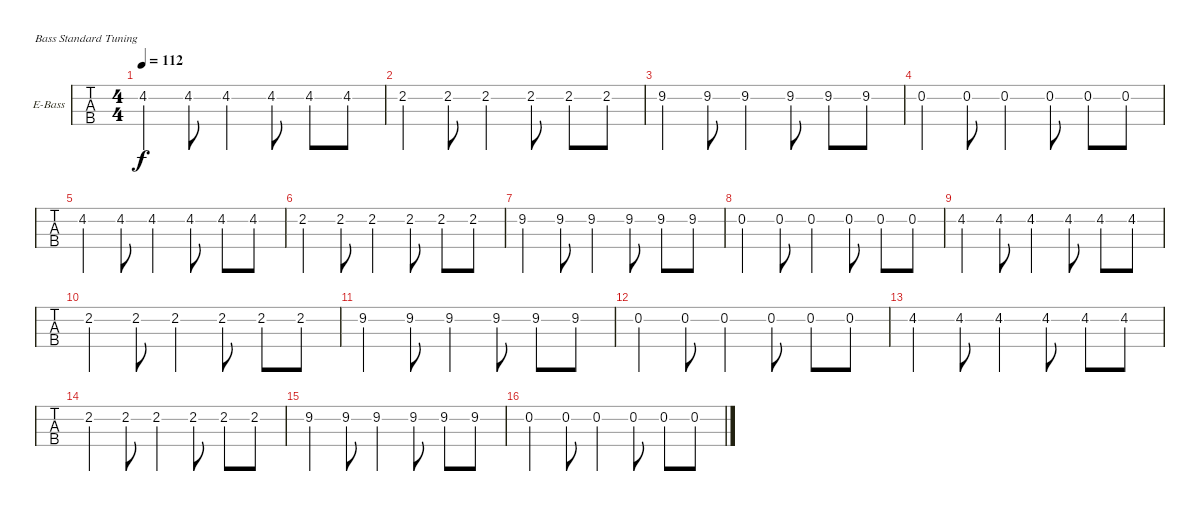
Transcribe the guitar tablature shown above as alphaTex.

\defaultSystemsLayout 4
\bracketExtendMode groupsimilarinstruments
\firstSystemTrackNameOrientation horizontal
\otherSystemsTrackNameOrientation horizontal
\track ("Electric Bass" "E-Bass") {instrument electricbassfinger}
\staff {tabs}
\tuning (G2 D2 A1 E1)
\ts (4 4)
\tempo 112
\clef f4
\ks c
4.2.4{dy f} 4.2.8 4.2.4 4.2.8 4.2.8 4.2.8 |
2.2.4 2.2.8 2.2.4 2.2.8 2.2.8 2.2.8 |
9.2.4 9.2.8 9.2.4 9.2.8 9.2.8 9.2.8 |
0.2.4 0.2.8 0.2.4 0.2.8 0.2.8 0.2.8 |
4.2.4 4.2.8 4.2.4 4.2.8 4.2.8 4.2.8 |
2.2.4 2.2.8 2.2.4 2.2.8 2.2.8 2.2.8 |
9.2.4 9.2.8 9.2.4 9.2.8 9.2.8 9.2.8 |
0.2.4 0.2.8 0.2.4 0.2.8 0.2.8 0.2.8 |
4.2.4 4.2.8 4.2.4 4.2.8 4.2.8 4.2.8 |
2.2.4 2.2.8 2.2.4 2.2.8 2.2.8 2.2.8 |
9.2.4 9.2.8 9.2.4 9.2.8 9.2.8 9.2.8 |
0.2.4 0.2.8 0.2.4 0.2.8 0.2.8 0.2.8 |
4.2.4 4.2.8 4.2.4 4.2.8 4.2.8 4.2.8 |
2.2.4 2.2.8 2.2.4 2.2.8 2.2.8 2.2.8 |
9.2.4 9.2.8 9.2.4 9.2.8 9.2.8 9.2.8 |
0.2.4 0.2.8 0.2.4 0.2.8 0.2.8 0.2.8
